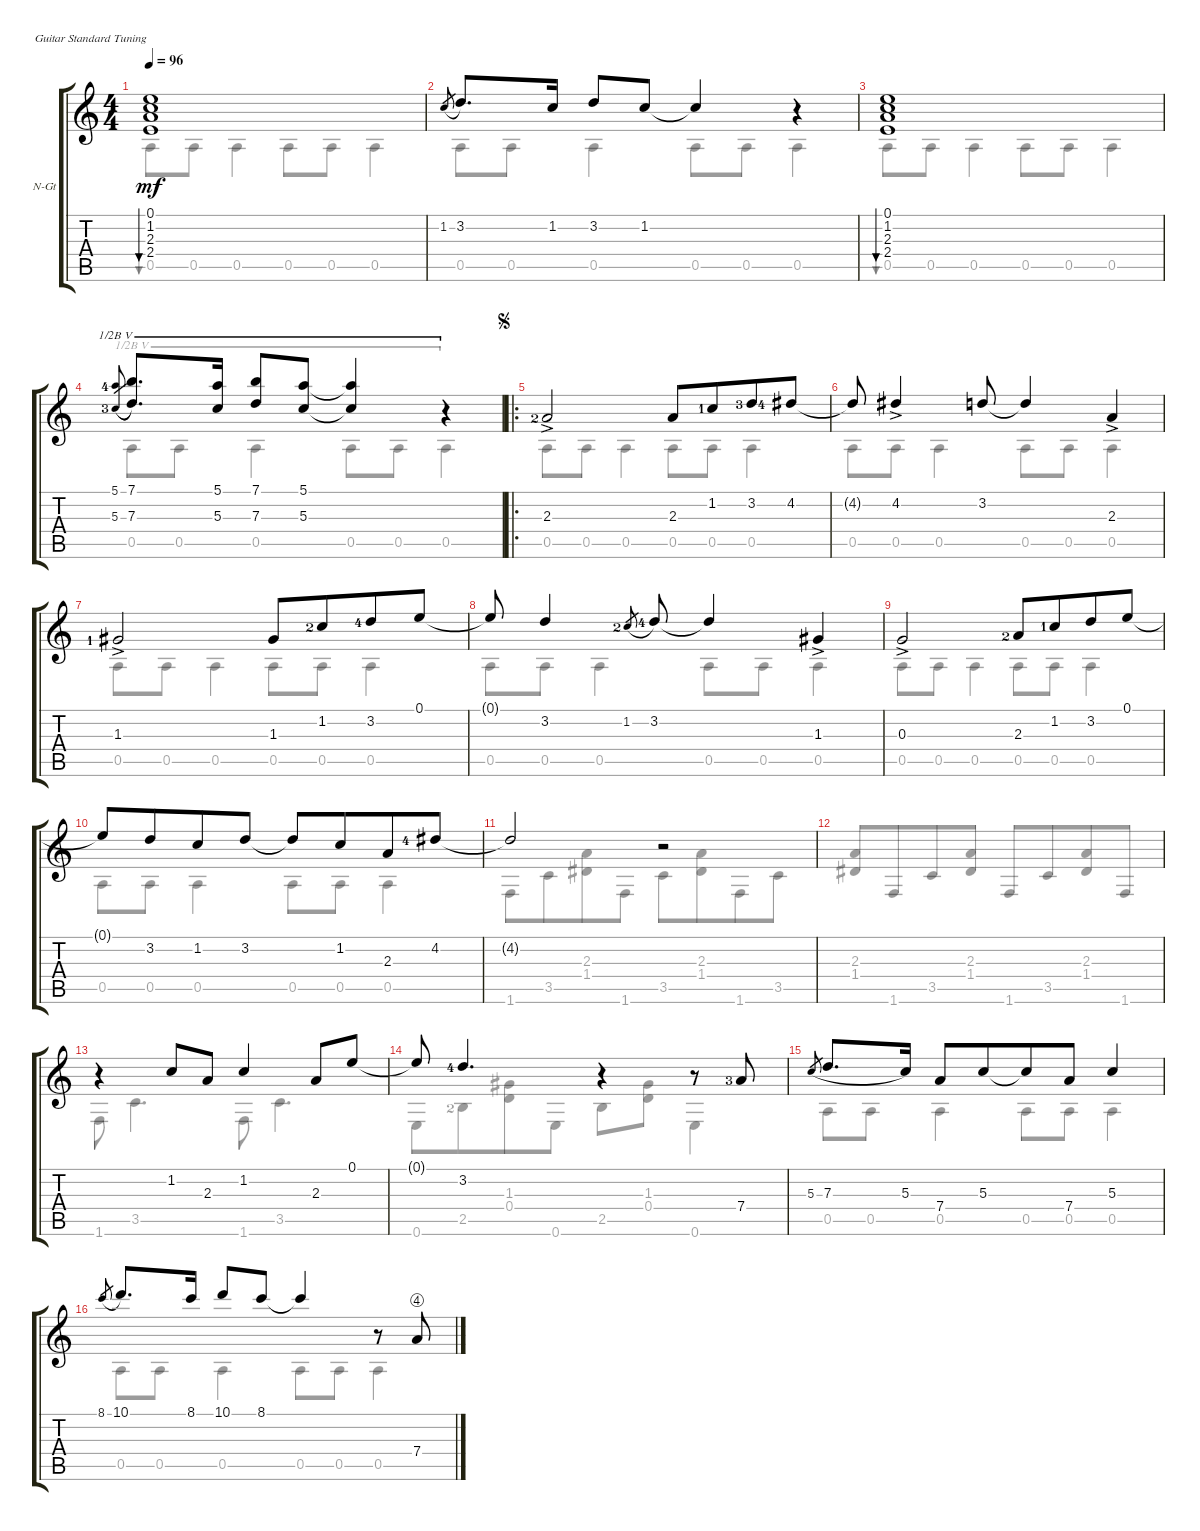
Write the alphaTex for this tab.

\defaultSystemsLayout 4
\bracketExtendMode groupsimilarinstruments
\firstSystemTrackNameOrientation horizontal
\otherSystemsTrackNameOrientation horizontal
\track ("Nylon Guitar" "N-Gt") {instrument acousticguitarnylon}
\staff {score tabs}
\tuning (E4 B3 G3 D3 A2 E2)
\voice
\ts (4 4)
\tempo 96
\clef g2
\ks c
(0.1 1.2 2.3 2.4).1{bu 30 dy mf instrument acousticguitarnylon} |
1.2.8{gr legatoorigin} 3.2.8{d} 1.2.16 3.2.8 1.2.8 1.2{t}.4 r.4 |
(0.1 1.2 2.3 2.4).1{bu 30} |
(5.1{lf 5} 5.3{lf 4}).8{gr legatoorigin barre (5 half)} (7.1 7.3).8{d barre (5 half)} (5.1 5.3).16{barre (5 half)} (7.1 7.3).8{barre (5 half)} (5.1 5.3).8{barre (5 half)} (5.1{t} 5.3{t}).4{barre (5 half)} r.4{barre (5 half)} |
\ro
\jump segno
2.3{ac lf 3}.2 2.3.8 1.2{lf 2}.8{beam merge} 3.2{lf 4}.8{beam merge} 4.2{lf 5}.8 |
4.2{t}.8 4.2{ac}.4 3.2.8 3.2{t}.4 2.3{ac}.4 |
1.3{ac lf 2}.2 1.3.8 1.2{lf 3}.8{beam merge} 3.2{lf 5}.8 0.1.8 |
0.1{t}.8 3.2.4 1.2{lf 3}.8{gr legatoorigin} 3.2{lf 5}.8 3.2{t}.4 1.3{ac}.4 |
0.3{ac}.2 2.3{lf 3}.8 1.2{lf 2}.8{beam merge} 3.2.8 0.1.8 |
0.1{t}.8 3.2.8{beam merge} 1.2.8 3.2.8 3.2{t}.8 1.2.8{beam merge} 2.3.8 4.2{lf 5}.8 |
4.2{t}.2 r.2 |
|
r.4 1.2.8 2.3.8 1.2.4 2.3.8 0.1.8 |
0.1{t}.8 3.2{lf 5}.4{d} r.4 r.8 7.4{lf 4}.8 |
5.3.8{gr legatoorigin} 7.3.8{d legatoorigin} 5.3.16 7.4.8 5.3.8{beam merge} 5.3{t}.8 7.4.8 5.3.4 |
8.1.8{gr legatoorigin} 10.1.8{d} 8.1.16 10.1.8 8.1.8 8.1{t}.4 r.8 7.4{string}.8
\voice
\clef g2
\ottava regular
\simile none
\ks c
0.5.8{bu 30 dy mf} 0.5.8 0.5.4 0.5.8 0.5.8 0.5.4 |
0.5.8 0.5.8 0.5.4 0.5.8 0.5.8 0.5.4 |
0.5.8{bu 30} 0.5.8 0.5.4 0.5.8 0.5.8 0.5.4 |
0.5.8{barre (5 half)} 0.5.8{barre (5 half)} 0.5.4{barre (5 half)} 0.5.8{barre (5 half)} 0.5.8{barre (5 half)} 0.5.4{barre (5 half)} |
0.5.8 0.5.8 0.5.4 0.5.8 0.5.8 0.5.4 |
0.5.8 0.5.8 0.5.4 0.5.8 0.5.8 0.5.4 |
0.5.8 0.5.8 0.5.4 0.5.8 0.5.8 0.5.4 |
0.5.8 0.5.8 0.5.4 0.5.8 0.5.8 0.5.4 |
0.5.8 0.5.8 0.5.4 0.5.8 0.5.8 0.5.4 |
0.5.8 0.5.8 0.5.4 0.5.8 0.5.8 0.5.4 |
1.6.8{beam merge} 3.5.8{beam merge} (2.3 1.4).8 1.6.8 3.5.8 (2.3 1.4).8{beam merge} 1.6.8 3.5.8 |
(2.3 1.4).8{beam invert} 1.6.8{beam merge} 3.5.8 (2.3 1.4).8 1.6.8{beam invert} 3.5.8{beam merge} (2.3 1.4).8 1.6.8 |
1.6.8 3.5.4{d} 1.6.8 3.5.4{d} |
0.6.8 2.5{lf 3}.8{beam merge} (0.4 1.3).8 0.6.8 2.5.8 (0.4 1.3).8 0.6.4 |
0.5.8 0.5.8 0.5.4 0.5.8 0.5.8 0.5.4 |
0.5.8 0.5.8 0.5.4 0.5.8 0.5.8 0.5.4
